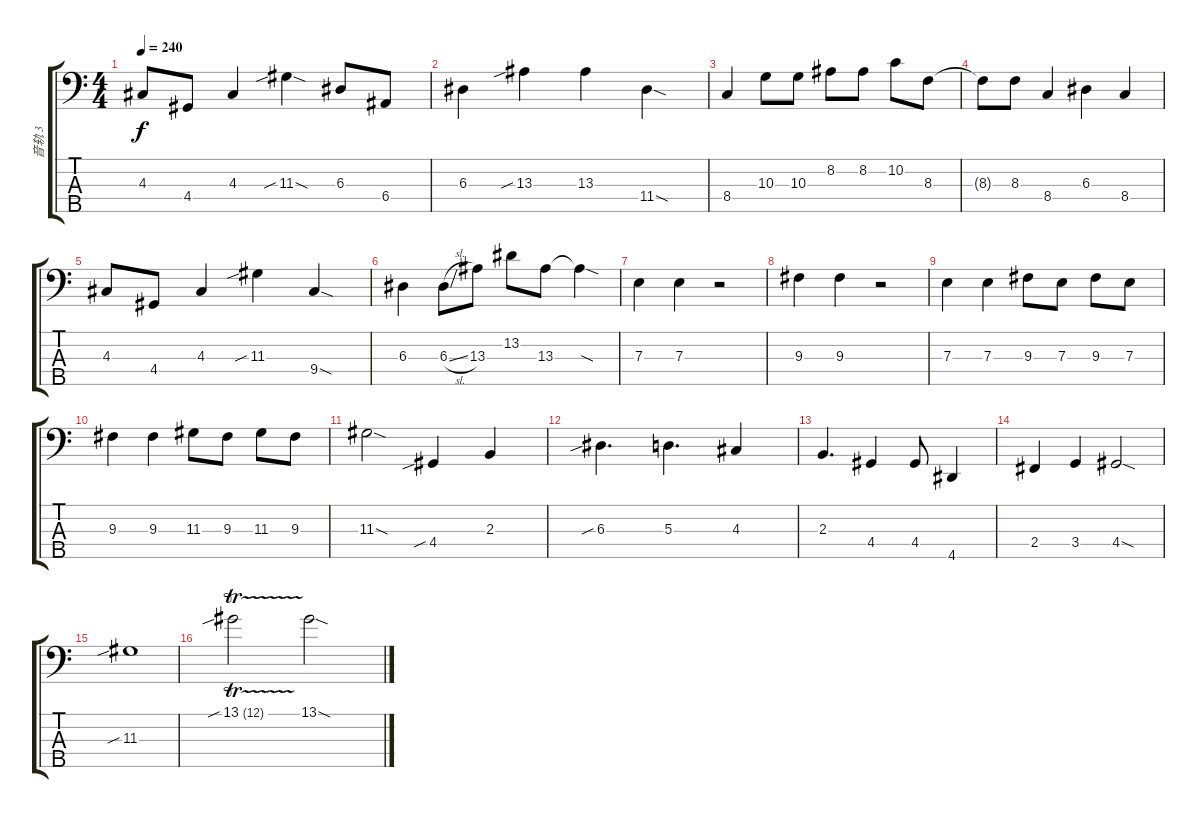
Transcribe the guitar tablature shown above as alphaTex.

\track ("音轨 3" "音轨 3") {instrument electricbassfinger}
\staff {score tabs}
\tuning (G2 D2 A1 E1 B0) {hide}
\ts (4 4)
\tempo 240
\clef f4
\ks c
4.3.8{dy f} 4.4.8 4.3.4 11.3{sib sod}.4 6.3.8 6.4.8 |
6.3.4 13.3{sib}.4 13.3.4 11.4{sod}.4 |
8.4.4 10.3.8 10.3.8 8.2.8 8.2.8 10.2.8 8.3.8 |
8.3{t}.8 8.3.8 8.4.4 6.3.4 8.4.4 |
4.3.8 4.4.8 4.3.4 11.3{sib}.4 9.4{sod}.4 |
6.3.4 6.3{sl}.8 13.3.8 13.2.8 13.3.8 13.3{sod t}.4 |
7.3.4 7.3.4 r.2 |
9.3.4 9.3.4 r.2 |
7.3.4 7.3.4 9.3.8 7.3.8 9.3.8 7.3.8 |
9.3.4 9.3.4 11.3.8 9.3.8 11.3.8 9.3.8 |
11.3{sod}.2 4.4{sib}.4 2.3.4 |
6.3{sib}.4{d} 5.3.4{d} 4.3.4 |
2.3.4{d} 4.4.4 4.4.8 4.5.4 |
2.4.4 3.4.4 4.4{sod}.2 |
11.3{sib}.1 |
13.1{tr (12 32) sib}.2 13.1{sod}.2
